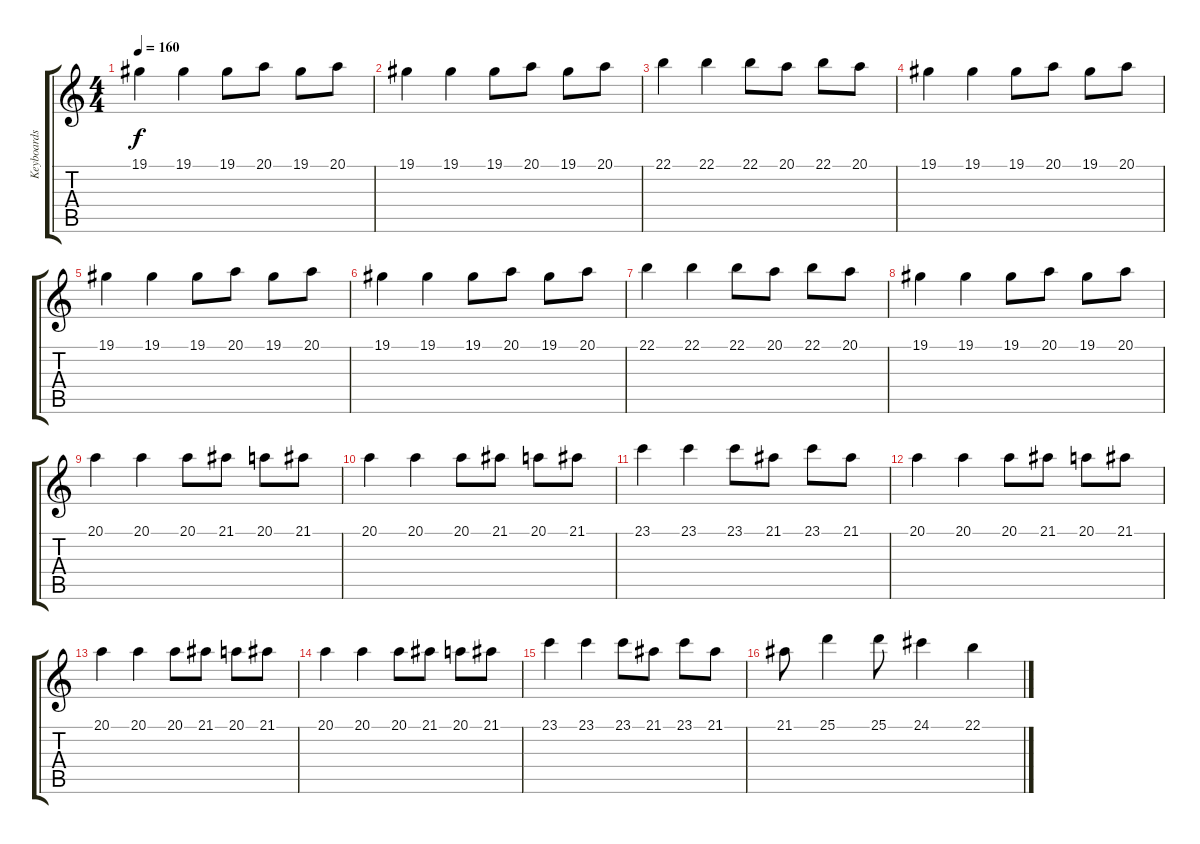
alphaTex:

\track ("Keyboards" "Keyboards") {instrument stringensemble1}
\staff {score tabs}
\tuning (Db4 Ab3 E3 B2 Gb2 Db2) {hide}
\ts (4 4)
\tempo 160
\clef g2
\ks c
19.1.4{dy f} 19.1.4 19.1.8 20.1.8 19.1.8 20.1.8 |
19.1.4 19.1.4 19.1.8 20.1.8 19.1.8 20.1.8 |
22.1.4 22.1.4 22.1.8 20.1.8 22.1.8 20.1.8 |
19.1.4 19.1.4 19.1.8 20.1.8 19.1.8 20.1.8 |
19.1.4 19.1.4 19.1.8 20.1.8 19.1.8 20.1.8 |
19.1.4 19.1.4 19.1.8 20.1.8 19.1.8 20.1.8 |
22.1.4 22.1.4 22.1.8 20.1.8 22.1.8 20.1.8 |
19.1.4 19.1.4 19.1.8 20.1.8 19.1.8 20.1.8 |
20.1.4 20.1.4 20.1.8 21.1.8 20.1.8 21.1.8 |
20.1.4 20.1.4 20.1.8 21.1.8 20.1.8 21.1.8 |
23.1.4 23.1.4 23.1.8 21.1.8 23.1.8 21.1.8 |
20.1.4 20.1.4 20.1.8 21.1.8 20.1.8 21.1.8 |
20.1.4 20.1.4 20.1.8 21.1.8 20.1.8 21.1.8 |
20.1.4 20.1.4 20.1.8 21.1.8 20.1.8 21.1.8 |
23.1.4 23.1.4 23.1.8 21.1.8 23.1.8 21.1.8 |
21.1.8 25.1.4 25.1.8 24.1.4 22.1.4
